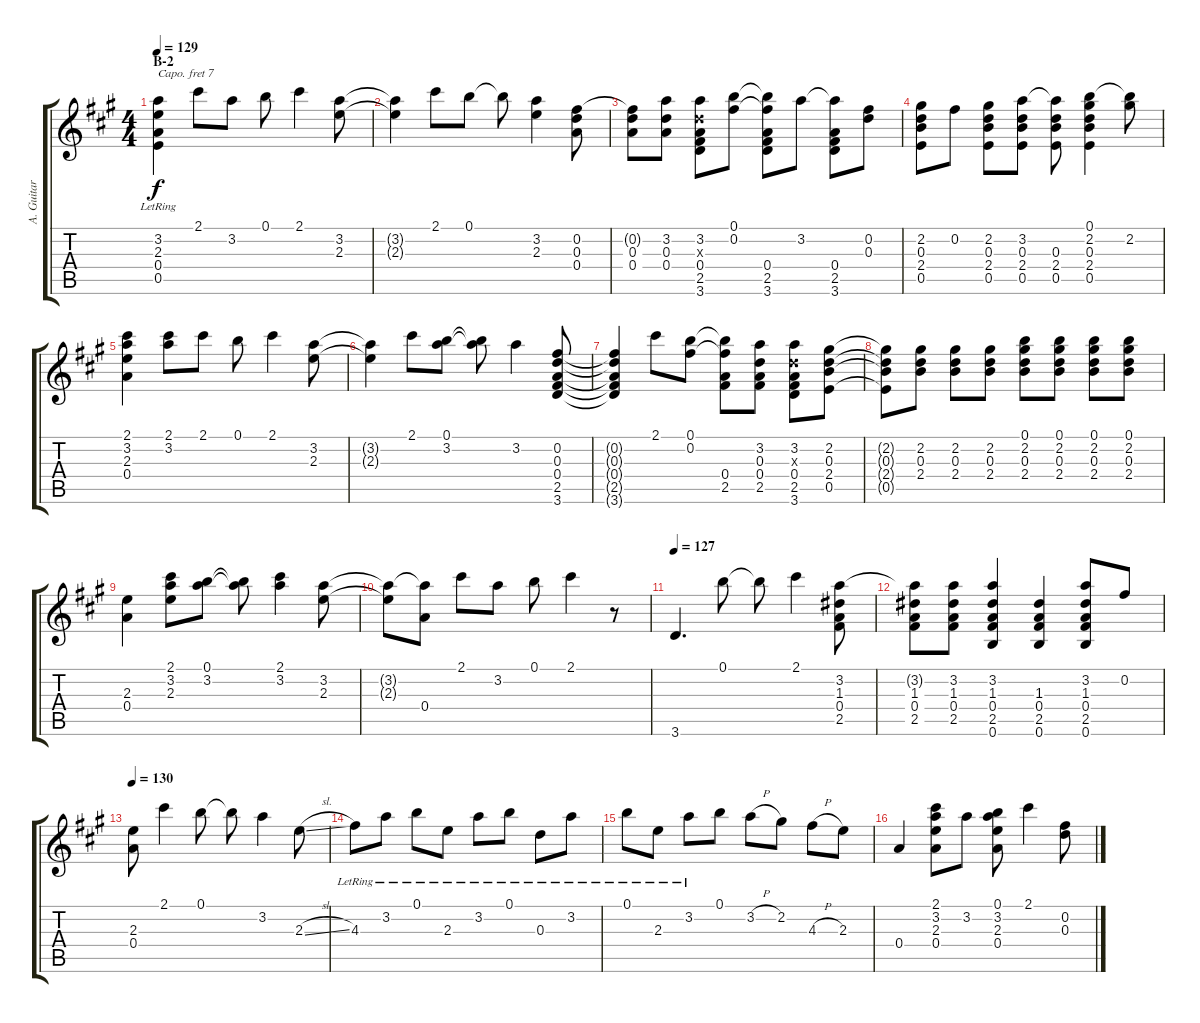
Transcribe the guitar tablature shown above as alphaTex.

\track ("A. Guitar" "A. Guitar") {instrument acousticguitarsteel}
\staff {score tabs}
\capo 7
\tuning (E4 B3 G3 D3 A2 E2) {hide}
\ts (4 4)
\section ("" "B-2")
\tempo 129
\clef g2
\ks a
(3.2{lr} 2.3{lr} 0.4{lr} 0.5{lr}).4{dy f} 2.1.8 3.2.8 0.1.8 2.1.4 (3.2 2.3).8 |
(3.2{t} 2.3{t}).4 2.1.8 0.1.8 0.1{t}.8 (3.2 2.3).4 (0.2 0.3 0.4).8 |
(0.2{t} 0.3 0.4).8 (3.2 0.3 0.4).8 (3.2 0.3{x} 0.4 2.5 3.6).8 (0.1 0.2).8 (0.1{t} 0.2{t} 0.4 2.5 3.6).8 3.2.8 (3.2{t} 0.4 2.5 3.6).8 (0.2 0.3).8 |
(2.2 0.3 2.4 0.5).8 0.2.8 (2.2 0.3 2.4 0.5).8 (3.2 0.3 2.4 0.5).8 (3.2{t} 0.3 2.4 0.5).8 (0.1 2.2 0.3 2.4 0.5).4 (0.1{t} 2.2).8 |
(2.1 3.2 2.3 0.4).4 (2.1 3.2).8 2.1.8 0.1.8 2.1.4 (3.2 2.3).8 |
(3.2{t} 2.3{t}).4 2.1.8 (0.1 3.2).8 (0.1{t} 3.2{t}).8 3.2.4 (0.2 0.3 0.4 2.5 3.6).8 |
(0.2{t} 0.3{t} 0.4{t} 2.5{t} 3.6{t}).4 2.1.8 (0.1 0.2).8 (0.1{t} 0.2{t} 0.4 2.5).8 (3.2 0.3 0.4 2.5).8 (3.2 0.3{x} 0.4 2.5 3.6).8 (2.2 0.3 2.4 0.5).8 |
(2.2{t} 0.3{t} 2.4{t} 0.5{t}).8 (2.2 0.3 2.4).8 (2.2 0.3 2.4).8 (2.2 0.3 2.4).8 (0.1 2.2 0.3 2.4).8 (0.1 2.2 0.3 2.4).8 (0.1 2.2 0.3 2.4).8 (0.1 2.2 0.3 2.4).8 |
(2.3 0.4).4 (2.1 3.2 2.3).8 (0.1 3.2).8 (0.1{t} 3.2{t}).8 (2.1 3.2).4 (3.2 2.3).8 |
(3.2{t} 2.3{t}).8 (3.2{t} 0.4).8 2.1.8 3.2.8 0.1.8 2.1.4 r.8 |
\tempo 127
3.6.4{d} 0.1.8 0.1{t}.8 2.1.4 (3.2 1.3 0.4 2.5).8 |
(3.2{t} 1.3 0.4 2.5).8 (3.2 1.3 0.4 2.5).8 (3.2 1.3 0.4 2.5 0.6).4 (1.3 0.4 2.5 0.6).4 (3.2 1.3 0.4 2.5 0.6).8 0.2.8 |
\tempo 130
(2.3 0.4).8 2.1.4 0.1.8 0.1{t}.8 3.2.4 2.3{sl}.8 |
4.3{lr}.8 3.2{lr}.8 0.1{lr}.8 2.3{lr}.8 3.2{lr}.8 0.1{lr}.8 0.3{lr}.8 3.2{lr}.8 |
0.1{lr}.8 2.3{lr}.8 3.2{lr}.8 0.1.8 3.2{h}.8 2.2.8 4.3{h}.8 2.3.8 |
0.4.4 (2.1 3.2 2.3 0.4).8 3.2.8 (0.1 3.2 2.3 0.4).8 2.1.4 (0.2 0.3).8
